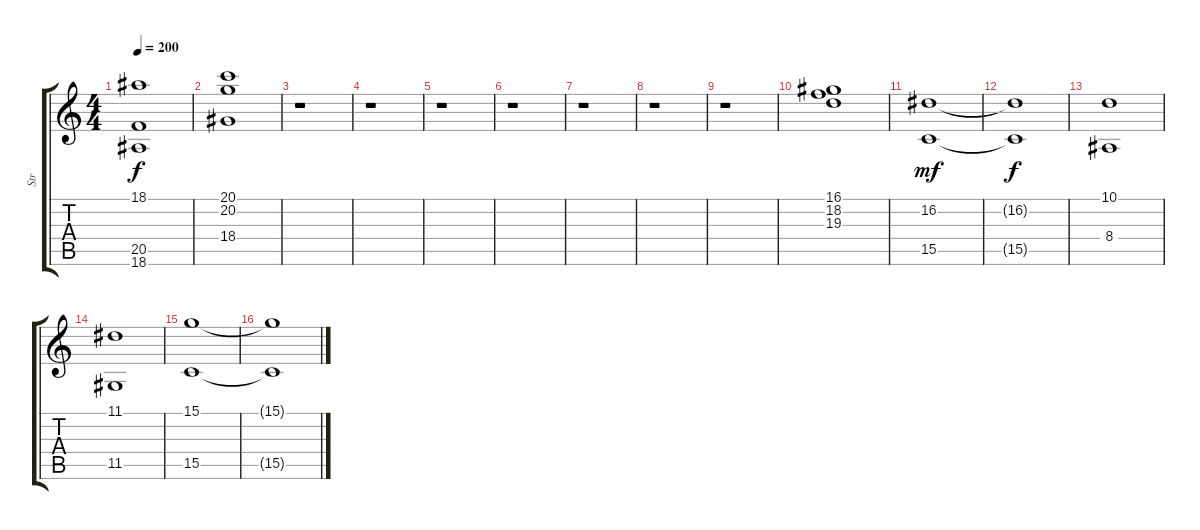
\track ("Str" "Str") {instrument stringensemble2}
\staff {score tabs}
\tuning (E4 B3 G3 D3 A2 E2) {hide}
\ts (4 4)
\tempo 200
\clef g2
\ks c
(18.1 20.5 18.6).1{dy f} |
(20.1 20.2 18.4).1 |
r.1 |
r.1 |
r.1 |
r.1 |
r.1 |
r.1 |
r.1 |
(16.1 18.2 19.3).1 |
(16.2 15.5).1{dy mf} |
(16.2{t} 15.5{t}).1{dy f} |
(10.1 8.4).1 |
(11.1 11.5).1 |
(15.1 15.5).1 |
(15.1{t} 15.5{t}).1
